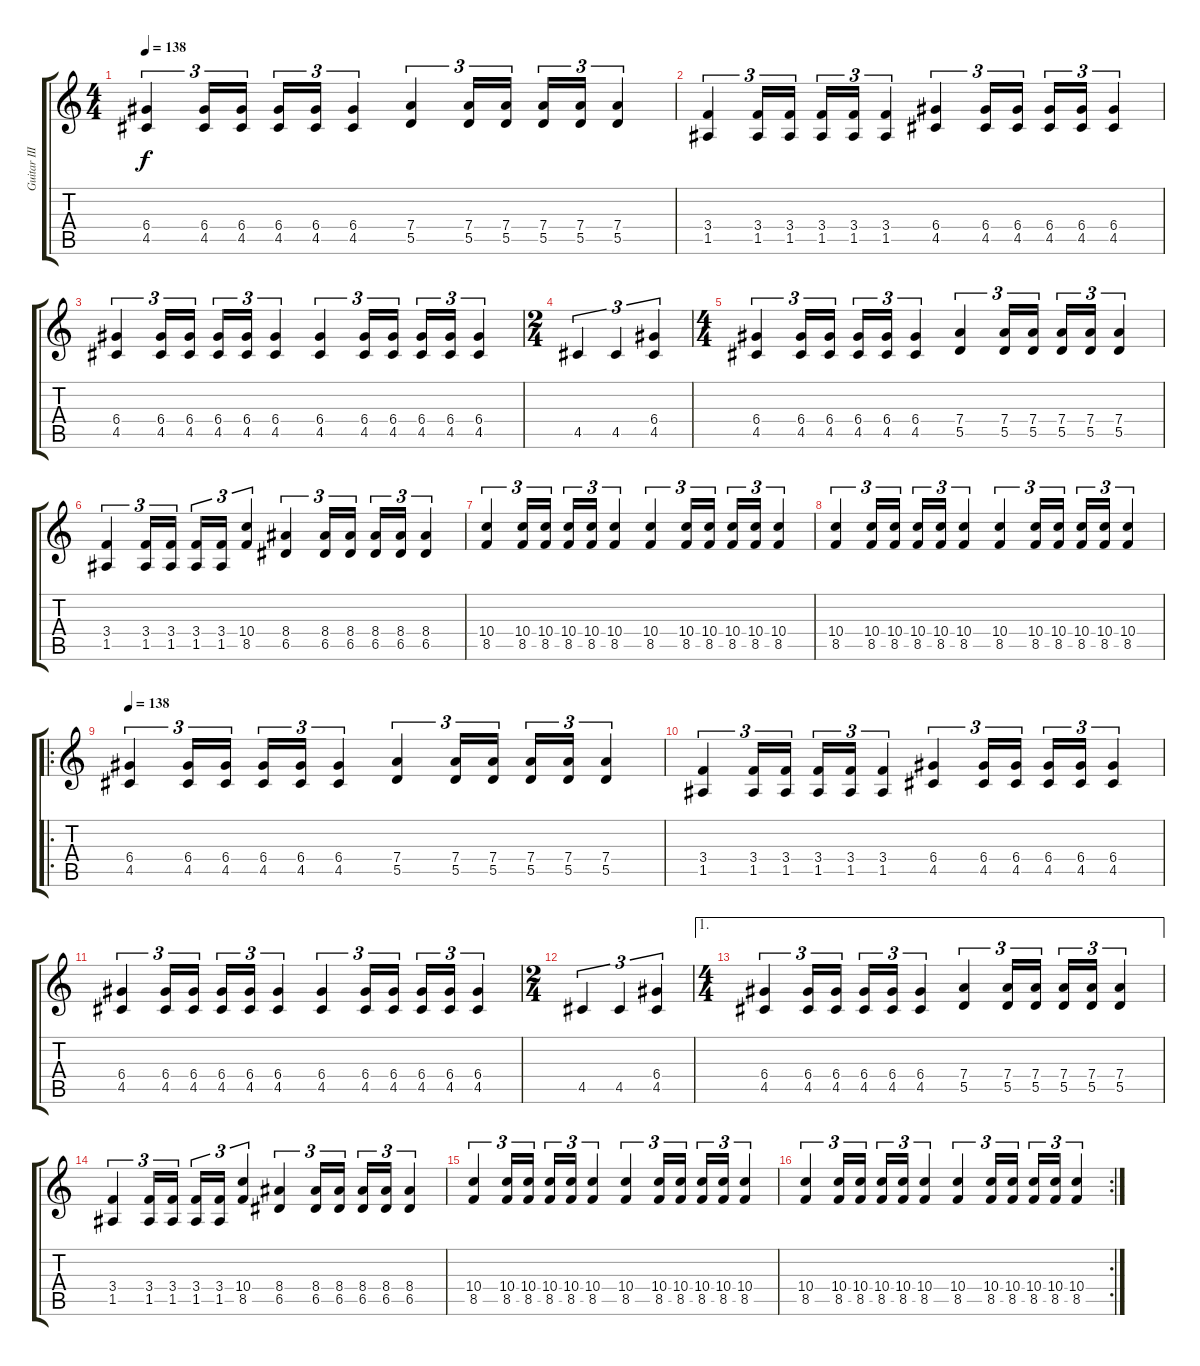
\track ("Guitar III" "Guitar III") {instrument distortionguitar}
\staff {score tabs}
\tuning (E4 B3 G3 D3 A2 E2) {hide}
\ts (4 4)
\tempo 138
\clef g2
\ks c
(6.4 4.5).4{tu (3 2) dy f} (6.4 4.5).16{tu (3 2)} (6.4 4.5).16{tu (3 2)} (6.4 4.5).16{tu (3 2)} (6.4 4.5).16{tu (3 2)} (6.4 4.5).4{tu (3 2)} (7.4 5.5).4{tu (3 2)} (7.4 5.5).16{tu (3 2)} (7.4 5.5).16{tu (3 2)} (7.4 5.5).16{tu (3 2)} (7.4 5.5).16{tu (3 2)} (7.4 5.5).4{tu (3 2)} |
(3.4 1.5).4{tu (3 2)} (3.4 1.5).16{tu (3 2)} (3.4 1.5).16{tu (3 2)} (3.4 1.5).16{tu (3 2)} (3.4 1.5).16{tu (3 2)} (3.4 1.5).4{tu (3 2)} (6.4 4.5).4{tu (3 2)} (6.4 4.5).16{tu (3 2)} (6.4 4.5).16{tu (3 2)} (6.4 4.5).16{tu (3 2)} (6.4 4.5).16{tu (3 2)} (6.4 4.5).4{tu (3 2)} |
(6.4 4.5).4{tu (3 2)} (6.4 4.5).16{tu (3 2)} (6.4 4.5).16{tu (3 2)} (6.4 4.5).16{tu (3 2)} (6.4 4.5).16{tu (3 2)} (6.4 4.5).4{tu (3 2)} (6.4 4.5).4{tu (3 2)} (6.4 4.5).16{tu (3 2)} (6.4 4.5).16{tu (3 2)} (6.4 4.5).16{tu (3 2)} (6.4 4.5).16{tu (3 2)} (6.4 4.5).4{tu (3 2)} |
\ts (2 4)
4.5.4{tu (3 2)} 4.5.4{tu (3 2)} (6.4 4.5).4{tu (3 2)} |
\ts (4 4)
(6.4 4.5).4{tu (3 2)} (6.4 4.5).16{tu (3 2)} (6.4 4.5).16{tu (3 2)} (6.4 4.5).16{tu (3 2)} (6.4 4.5).16{tu (3 2)} (6.4 4.5).4{tu (3 2)} (7.4 5.5).4{tu (3 2)} (7.4 5.5).16{tu (3 2)} (7.4 5.5).16{tu (3 2)} (7.4 5.5).16{tu (3 2)} (7.4 5.5).16{tu (3 2)} (7.4 5.5).4{tu (3 2)} |
(3.4 1.5).4{tu (3 2)} (3.4 1.5).16{tu (3 2)} (3.4 1.5).16{tu (3 2)} (3.4 1.5).16{tu (3 2)} (3.4 1.5).16{tu (3 2)} (10.4 8.5).4{tu (3 2)} (8.4 6.5).4{tu (3 2)} (8.4 6.5).16{tu (3 2)} (8.4 6.5).16{tu (3 2)} (8.4 6.5).16{tu (3 2)} (8.4 6.5).16{tu (3 2)} (8.4 6.5).4{tu (3 2)} |
(10.4 8.5).4{tu (3 2)} (10.4 8.5).16{tu (3 2)} (10.4 8.5).16{tu (3 2)} (10.4 8.5).16{tu (3 2)} (10.4 8.5).16{tu (3 2)} (10.4 8.5).4{tu (3 2)} (10.4 8.5).4{tu (3 2)} (10.4 8.5).16{tu (3 2)} (10.4 8.5).16{tu (3 2)} (10.4 8.5).16{tu (3 2)} (10.4 8.5).16{tu (3 2)} (10.4 8.5).4{tu (3 2)} |
(10.4 8.5).4{tu (3 2)} (10.4 8.5).16{tu (3 2)} (10.4 8.5).16{tu (3 2)} (10.4 8.5).16{tu (3 2)} (10.4 8.5).16{tu (3 2)} (10.4 8.5).4{tu (3 2)} (10.4 8.5).4{tu (3 2)} (10.4 8.5).16{tu (3 2)} (10.4 8.5).16{tu (3 2)} (10.4 8.5).16{tu (3 2)} (10.4 8.5).16{tu (3 2)} (10.4 8.5).4{tu (3 2)} |
\ro
\tempo 138
(6.4 4.5).4{tu (3 2)} (6.4 4.5).16{tu (3 2)} (6.4 4.5).16{tu (3 2)} (6.4 4.5).16{tu (3 2)} (6.4 4.5).16{tu (3 2)} (6.4 4.5).4{tu (3 2)} (7.4 5.5).4{tu (3 2)} (7.4 5.5).16{tu (3 2)} (7.4 5.5).16{tu (3 2)} (7.4 5.5).16{tu (3 2)} (7.4 5.5).16{tu (3 2)} (7.4 5.5).4{tu (3 2)} |
(3.4 1.5).4{tu (3 2)} (3.4 1.5).16{tu (3 2)} (3.4 1.5).16{tu (3 2)} (3.4 1.5).16{tu (3 2)} (3.4 1.5).16{tu (3 2)} (3.4 1.5).4{tu (3 2)} (6.4 4.5).4{tu (3 2)} (6.4 4.5).16{tu (3 2)} (6.4 4.5).16{tu (3 2)} (6.4 4.5).16{tu (3 2)} (6.4 4.5).16{tu (3 2)} (6.4 4.5).4{tu (3 2)} |
(6.4 4.5).4{tu (3 2)} (6.4 4.5).16{tu (3 2)} (6.4 4.5).16{tu (3 2)} (6.4 4.5).16{tu (3 2)} (6.4 4.5).16{tu (3 2)} (6.4 4.5).4{tu (3 2)} (6.4 4.5).4{tu (3 2)} (6.4 4.5).16{tu (3 2)} (6.4 4.5).16{tu (3 2)} (6.4 4.5).16{tu (3 2)} (6.4 4.5).16{tu (3 2)} (6.4 4.5).4{tu (3 2)} |
\ts (2 4)
4.5.4{tu (3 2)} 4.5.4{tu (3 2)} (6.4 4.5).4{tu (3 2)} |
\ae 1
\ts (4 4)
(6.4 4.5).4{tu (3 2)} (6.4 4.5).16{tu (3 2)} (6.4 4.5).16{tu (3 2)} (6.4 4.5).16{tu (3 2)} (6.4 4.5).16{tu (3 2)} (6.4 4.5).4{tu (3 2)} (7.4 5.5).4{tu (3 2)} (7.4 5.5).16{tu (3 2)} (7.4 5.5).16{tu (3 2)} (7.4 5.5).16{tu (3 2)} (7.4 5.5).16{tu (3 2)} (7.4 5.5).4{tu (3 2)} |
(3.4 1.5).4{tu (3 2)} (3.4 1.5).16{tu (3 2)} (3.4 1.5).16{tu (3 2)} (3.4 1.5).16{tu (3 2)} (3.4 1.5).16{tu (3 2)} (10.4 8.5).4{tu (3 2)} (8.4 6.5).4{tu (3 2)} (8.4 6.5).16{tu (3 2)} (8.4 6.5).16{tu (3 2)} (8.4 6.5).16{tu (3 2)} (8.4 6.5).16{tu (3 2)} (8.4 6.5).4{tu (3 2)} |
(10.4 8.5).4{tu (3 2)} (10.4 8.5).16{tu (3 2)} (10.4 8.5).16{tu (3 2)} (10.4 8.5).16{tu (3 2)} (10.4 8.5).16{tu (3 2)} (10.4 8.5).4{tu (3 2)} (10.4 8.5).4{tu (3 2)} (10.4 8.5).16{tu (3 2)} (10.4 8.5).16{tu (3 2)} (10.4 8.5).16{tu (3 2)} (10.4 8.5).16{tu (3 2)} (10.4 8.5).4{tu (3 2)} |
\rc 2
(10.4 8.5).4{tu (3 2)} (10.4 8.5).16{tu (3 2)} (10.4 8.5).16{tu (3 2)} (10.4 8.5).16{tu (3 2)} (10.4 8.5).16{tu (3 2)} (10.4 8.5).4{tu (3 2)} (10.4 8.5).4{tu (3 2)} (10.4 8.5).16{tu (3 2)} (10.4 8.5).16{tu (3 2)} (10.4 8.5).16{tu (3 2)} (10.4 8.5).16{tu (3 2)} (10.4 8.5).4{tu (3 2)}
